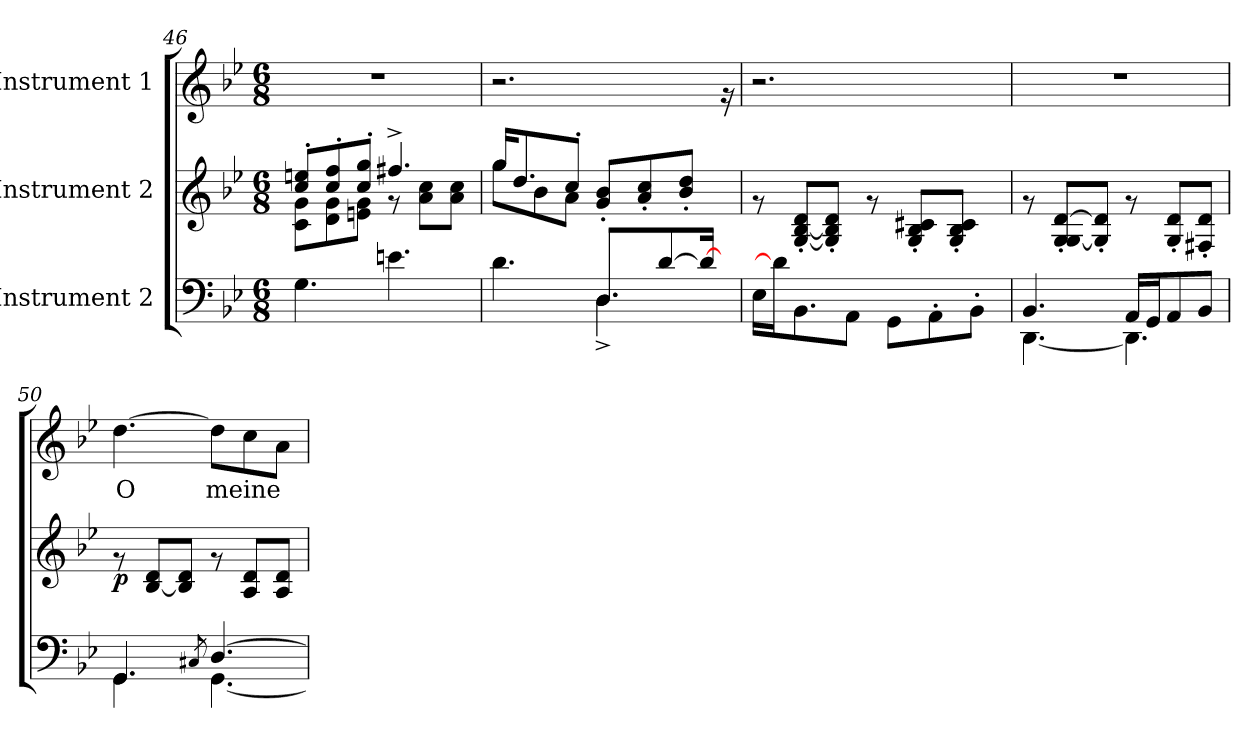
**kern	**kern	**dynam	**kern	**text
*part3	*part2	*part2	*part1	*part1
*staff3	*staff2	*staff2	*staff1	*staff1
*I"Instrument 2	*I"Instrument 2	*	*I"Instrument 1	*
*clefF4	*clefG2	*	*clefG2	*
*k[b-e-]	*k[b-e-]	*	*k[b-e-]	*
*B-:	*B-:	*	*B-:	*
*M6/8	*M6/8	*	*M6/8	*
=46	=46	=46	=46	=46
*	*^	*	*	*
4.G\	8een/'> 8cc/'>L	8g\ 8c\L	.	2.r	.
.	8ff/'> 8cc/'>	8d\ 8g\	.	.	.
.	8cc/'> 8gg/'>J	8g\ 8en\J	.	.	.
4.e\	4.ff#X^>/	8rf	.	.	.
.	.	8a\ 8cc\L	.	.	.
.	.	8a\ 8cc\J	.	.	.
=47	=47	=47	=47	=47	=47
*^	*	*	*	*	*
4.ryy	4.d\	16gg/L	8gg\L	.	2.r	.
.	.	8.dd/	.	.	.	.
.	.	.	8b-\	.	.	.
.	.	8cc'>/J	8a\J	.	.	.
8.D/L	4.D^<\	8g/'> 8b-/'>L	16ryy	.	.	.
.	.	.	4.ryy	.	.	.
.	.	8cc/'> 8a/'>	.	.	.	.
[<8d/	.	.	.	.	.	.
.	.	8dd/'> 8b-/'>J	.	.	.	.
16d/J_	.	.	.	.	.	.
16ryy	16ryy	16ryy	.	.	16rf	.
*v	*v	*	*	*	*	*
*	*v	*v	*	*	*
=48	=48	=48	=48	=48
16E-\L	8rf	.	2.r	.
16d/J]	.	.	.	.
8.BB-\	8d/'> [>8G/'> [>8B-/'>L	.	.	.
.	8d/'> 8B-/]'> 8G/]'>J	.	.	.
8AA\J	.	.	.	.
.	8rf	.	.	.
8GG\L	.	.	.	.
.	8B-/'> 8G/'> 8c#X/'>L	.	.	.
8AA'<\	.	.	.	.
.	8B-/'> 8G/'> 8c#/'>J	.	.	.
8BB-'<\J	.	.	.	.
.	16ryy	.	16ryy	.
=49	=49	=49	=49	=49
*^	*	*	*	*
4.BB-/	[<4.DD\	8rf	.	2.r	.
.	.	[<8d/'> 8G/'> [>8G/'>L	.	.	.
.	.	8G/]'> 8d/]'>J	.	.	.
16AA/L	4.DD\]	8rf	.	.	.
16GG/	.	.	.	.	.
8AA/	.	8d/'> 8G/'>L	.	.	.
8BB-/J	.	8d/'> 8F#X/'>J	.	.	.
=50	=50	=50	=50	=50	=50
!	!	!	!LO:DY:b	!	!LO:LY:b:cj
4.GG/	4.GG\	8rf	p	[>4.dd\	O
.	.	[>8B-/ 8d/L	.	.	.
.	.	8B-/] 8d/J	.	.	.
.	8qC#X/	.	.	.	.
!	!	!	!	!	!LO:LY:b:cj
[<4.D/	[<4.GG\	8rf	.	8dd\L]	meine
!	!	!	!	!	!LO:LY:b:cj
.	.	8A/ 8d/L	.	8cc\	.
!	!	!	!	!	!LO:LY:b:cj
.	.	8d/ 8A/J	.	8a>\J	.
*v	*v	*	*	*	*
=	=	=	=	=
*-	*-	*-	*-	*-
